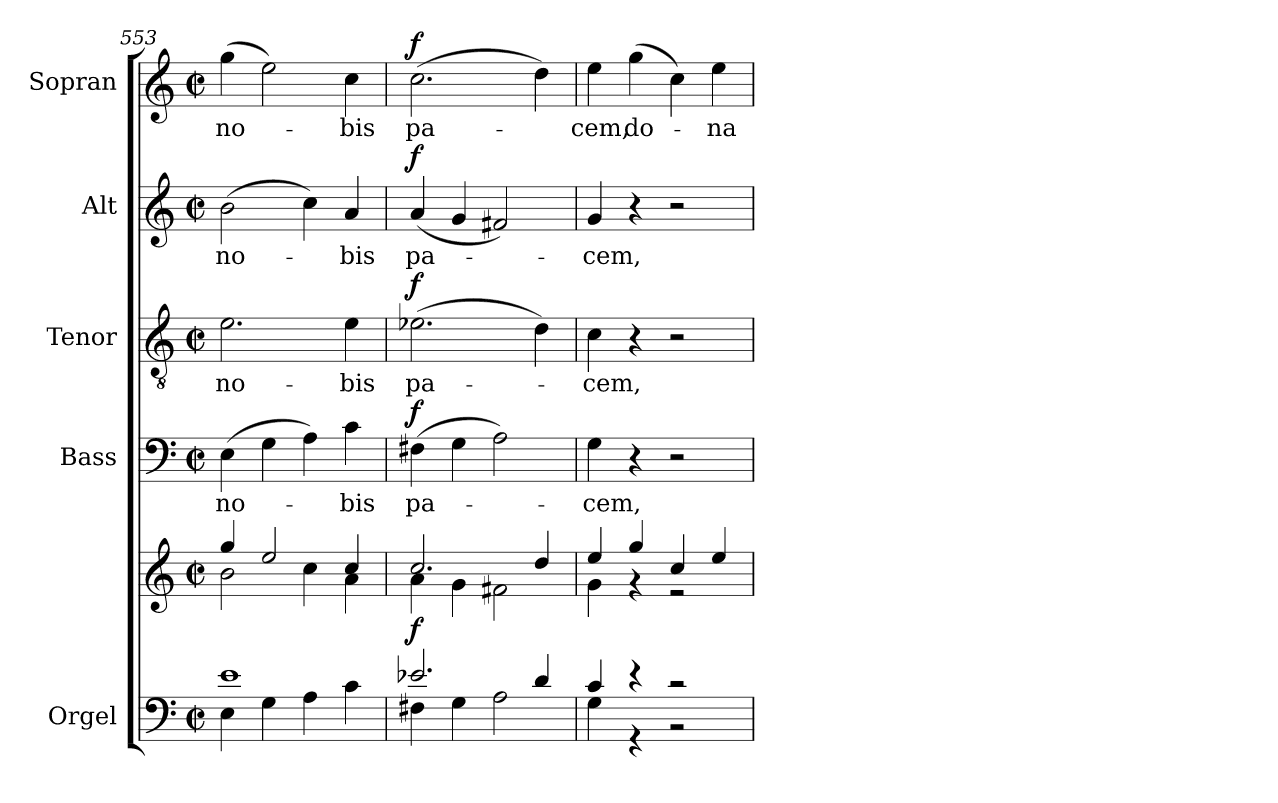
**kern	**kern	**dynam	**kern	**text	**dynam	**kern	**text	**dynam	**kern	**text	**dynam	**kern	**text	**dynam
*part5	*part5	*part5	*part4	*part4	*part4	*part3	*part3	*part3	*part2	*part2	*part2	*part1	*part1	*part1
*staff6	*staff5	*staff5/6	*staff4	*staff4	*staff4	*staff3	*staff3	*staff3	*staff2	*staff2	*staff2	*staff1	*staff1	*staff1
*I"Orgel	*	*	*I"Bass	*	*	*I"Tenor	*	*	*I"Alt	*	*	*I"Sopran	*	*
*I'Org.	*	*	*I'B.	*	*	*I'T.	*	*	*I'A.	*	*	*I'S.	*	*
*clefF4	*clefG2	*	*clefF4	*	*	*clefGv2	*	*	*clefG2	*	*	*clefG2	*	*
*k[]	*k[]	*	*k[]	*	*	*k[]	*	*	*k[]	*	*	*k[]	*	*
*C:	*C:	*	*C:	*	*	*C:	*	*	*C:	*	*	*C:	*	*
*M2/2	*M2/2	*	*M2/2	*	*	*M2/2	*	*	*M2/2	*	*	*M2/2	*	*
*met(c|)	*met(c|)	*	*met(c|)	*	*	*met(c|)	*	*	*met(c|)	*	*	*met(c|)	*	*
=553	=553	=553	=553	=553	=553	=553	=553	=553	=553	=553	=553	=553	=553	=553
*^	*^	*	*	*	*	*	*	*	*	*	*	*	*	*
!	!	!	!	!	!	!LO:LY:b	!	!	!LO:LY:b	!	!	!LO:LY:b	!	!	!LO:LY:b	!
1e	4E\	4gg/	2b\	.	(>4E\	no-	.	2.e\	no-	.	(>2b\	no-	.	(>4gg\	no-	.
.	4G\	2ee/	.	.	4G\	.	.	.	.	.	.	.	.	2ee\)	.	.
.	4A\	.	4cc\	.	4A\)	.	.	.	.	.	4cc\)	.	.	.	.	.
!	!	!	!	!	!	!LO:LY:b	!	!	!LO:LY:b	!	!	!LO:LY:b	!	!	!LO:LY:b	!
.	4c\	4cc/	4a\	.	4c\	-bis	.	4e\	-bis	.	4a/	-bis	.	4cc\	-bis	.
=554	=554	=554	=554	=554	=554	=554	=554	=554	=554	=554	=554	=554	=554	=554	=554	=554
!	!	!	!	!LO:DY:b	!	!LO:LY:b	!LO:DY:a	!	!LO:LY:b	!LO:DY:a	!	!LO:LY:b	!LO:DY:a	!	!LO:LY:b	!LO:DY:a
2.e-X/	4F#X\	2.cc/	4a\	f	(>4F#X\	pa-	f	(>2.e-X\	pa-	f	(<4a/	pa-	f	(>2.cc\	pa-	f
.	4G\	.	4g\	.	4G\	.	.	.	.	.	4g/	.	.	.	.	.
.	2A\	.	2f#X\	.	2A\)	.	.	.	.	.	2f#X/)	.	.	.	.	.
4d/	.	4dd/	.	.	.	.	.	4d\)	.	.	.	.	.	4dd\)	.	.
!!LO:LB:g=z
=555	=555	=555	=555	=555	=555	=555	=555	=555	=555	=555	=555	=555	=555	=555	=555	=555
!	!	!	!	!	!	!LO:LY:b	!	!	!LO:LY:b	!	!	!LO:LY:b	!	!	!LO:LY:b	!
4c/	4G\	4ee/	4g\	.	4G\	-cem,	.	4c\	-cem,	.	4g/	-cem,	.	4ee\	-cem,	.
!	!	!	!	!	!	!	!	!	!	!	!	!	!	!	!LO:LY:b	!
4r	4r	4gg/	4rf	.	4r	.	.	4r	.	.	4r	.	.	(>4gg\	do-	.
2r	2r	4cc/	2re	.	2r	.	.	2r	.	.	2r	.	.	4cc\)	.	.
!	!	!	!	!	!	!	!	!	!	!	!	!	!	!	!LO:LY:b	!
.	.	4ee/	.	.	.	.	.	.	.	.	.	.	.	4ee\	-na	.
*v	*v	*	*	*	*	*	*	*	*	*	*	*	*	*	*	*
*	*v	*v	*	*	*	*	*	*	*	*	*	*	*	*	*
=	=	=	=	=	=	=	=	=	=	=	=	=	=	=
*-	*-	*-	*-	*-	*-	*-	*-	*-	*-	*-	*-	*-	*-	*-
